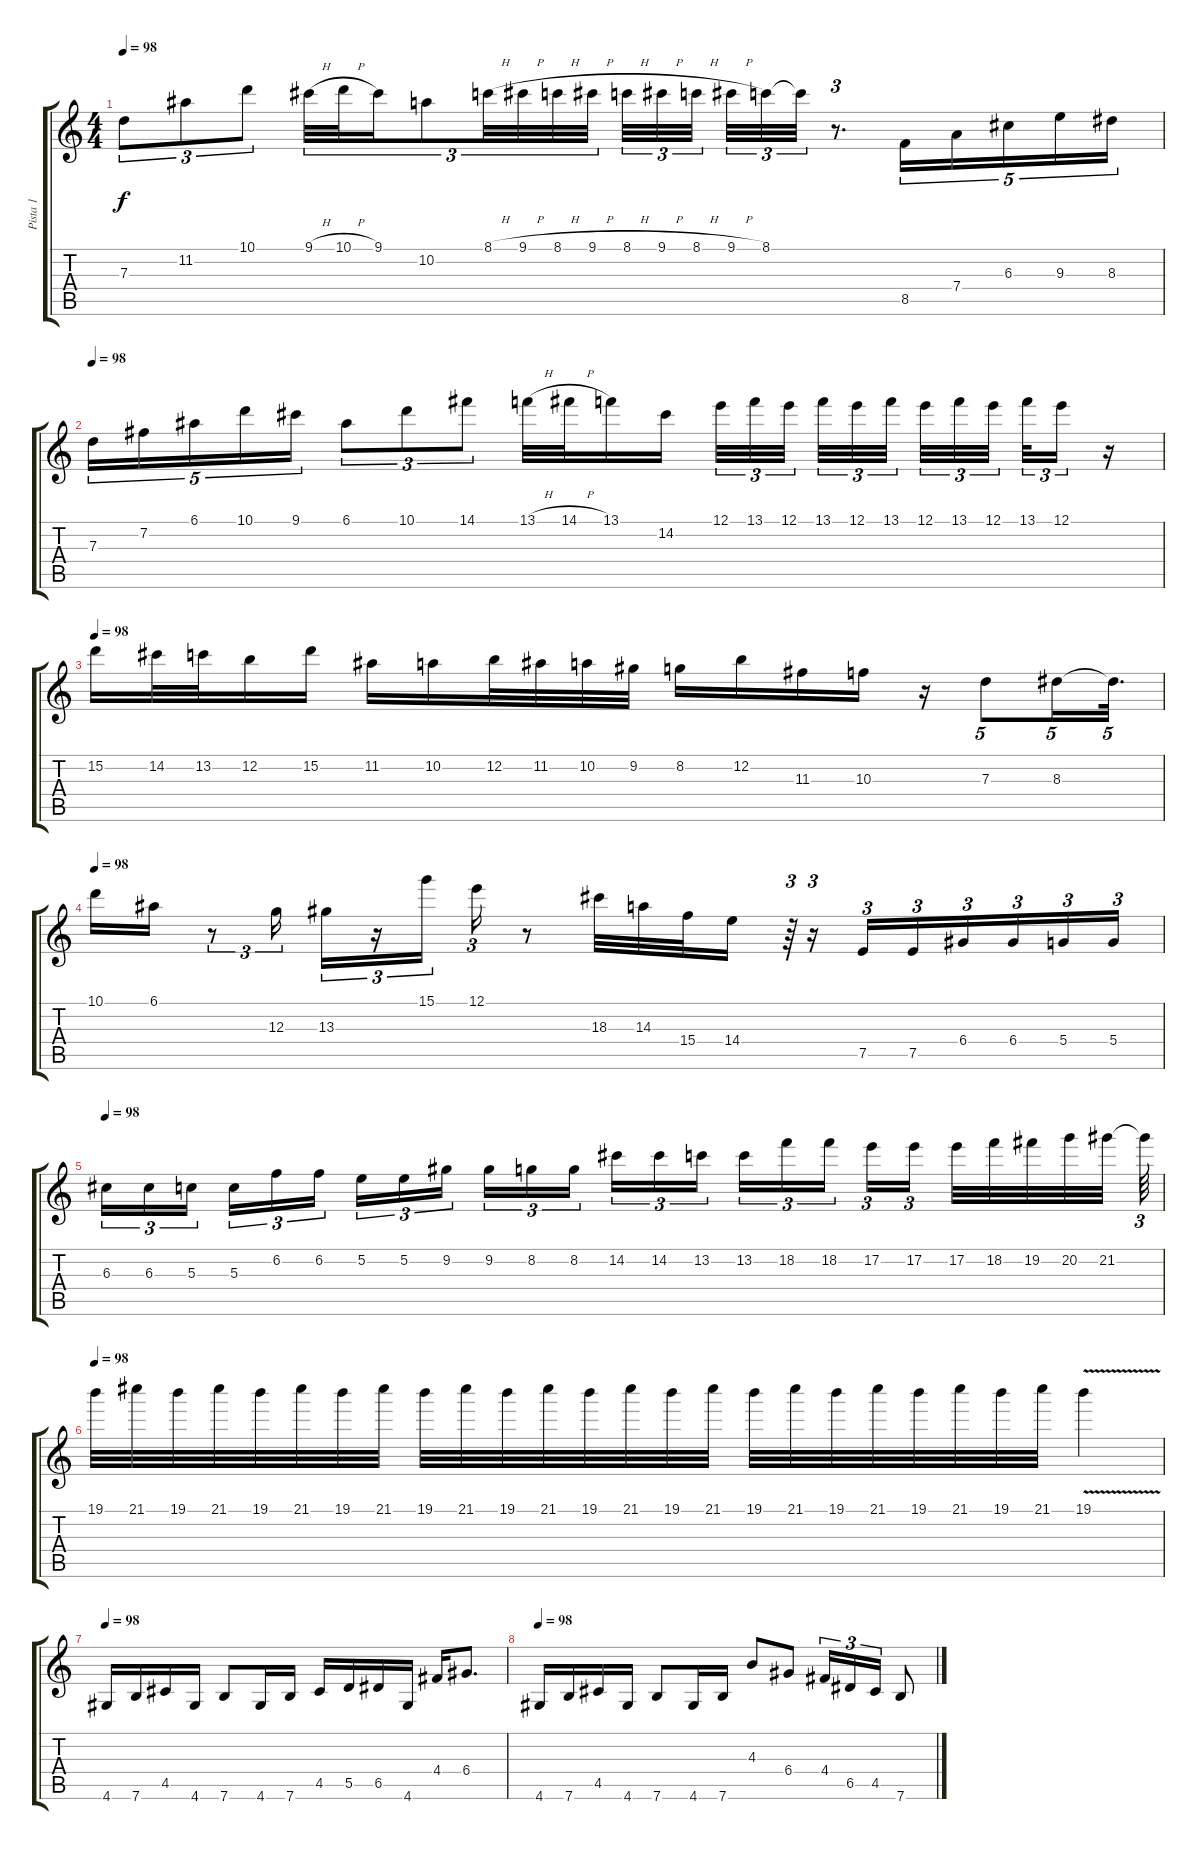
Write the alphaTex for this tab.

\track ("Pista 1" "Pista 1") {instrument overdrivenguitar}
\staff {score tabs}
\tuning (E4 B3 G3 D3 A2 E2) {hide}
\ts (4 4)
\tempo 98
\clef g2
\ks c
7.3.8{tu (3 2) dy f} 11.2.8{tu (3 2)} 10.1.8{tu (3 2)} 9.1{h}.32{tu (3 2)} 10.1{h}.32{tu (3 2)} 9.1.16{tu (3 2)} 10.2.8{tu (3 2)} 8.1{h}.32{tu (3 2)} 9.1{h}.32{tu (3 2)} 8.1{h}.32{tu (3 2)} 9.1{h}.32{tu (3 2)} 8.1{h}.32{tu (3 2)} 9.1{h}.32{tu (3 2)} 8.1{h}.32{tu (3 2) beam splitsecondary} 9.1{h}.32{tu (3 2)} 8.1.32{tu (3 2)} 8.1{t}.32{tu (3 2)} r.8{d tu (3 2)} 8.5.16{tu (5 4)} 7.4.16{tu (5 4)} 6.3.16{tu (5 4)} 9.3.16{tu (5 4)} 8.3.16{tu (5 4)} |
\tempo 98
7.3.16{tu (5 4)} 7.2.16{tu (5 4)} 6.1.16{tu (5 4)} 10.1.16{tu (5 4)} 9.1.16{tu (5 4)} 6.1.8{tu (3 2)} 10.1.8{tu (3 2)} 14.1.8{tu (3 2)} 13.1{h}.32 14.1{h}.32 13.1.16 14.2.16{beam splitsecondary} 12.1.32{tu (3 2)} 13.1.32{tu (3 2)} 12.1.32{tu (3 2)} 13.1.32{tu (3 2)} 12.1.32{tu (3 2)} 13.1.32{tu (3 2) beam splitsecondary} 12.1.32{tu (3 2)} 13.1.32{tu (3 2)} 12.1.32{tu (3 2) beam splitsecondary} 13.1.32{tu (3 2)} 12.1.16{tu (3 2)} r.16 |
\tempo 98
15.2.16 14.2.32 13.2.32 12.2.16 15.2.16 11.2.16 10.2.16 12.2.32 11.2.32 10.2.32 9.2.32 8.2.16 12.2.16 11.3.16 10.3.16 r.16 7.3.8{tu (5 4)} 8.3.16{tu (5 4)} 8.3{t}.32{d tu (5 4)} |
\tempo 98
10.1.16 6.1.16 r.8{tu (3 2)} 12.3.16{tu (3 2)} 13.3.16{tu (3 2)} r.16{tu (3 2)} 15.1.16{tu (3 2)} 12.1.16{tu (3 2)} r.8 18.3.32 14.3.32 15.4.32 14.4.16 r.64{tu (3 2)} r.16{tu (3 2)} 7.5.16{tu (3 2)} 7.5.16{tu (3 2)} 6.4.16{tu (3 2)} 6.4.16{tu (3 2)} 5.4.16{tu (3 2)} 5.4.16{tu (3 2)} |
\tempo 98
6.3.16{tu (3 2)} 6.3.16{tu (3 2)} 5.3.16{tu (3 2) beam splitsecondary} 5.3.16{tu (3 2)} 6.2.16{tu (3 2)} 6.2.16{tu (3 2)} 5.2.16{tu (3 2)} 5.2.16{tu (3 2)} 9.2.16{tu (3 2) beam splitsecondary} 9.2.16{tu (3 2)} 8.2.16{tu (3 2)} 8.2.16{tu (3 2)} 14.2.16{tu (3 2)} 14.2.16{tu (3 2)} 13.2.16{tu (3 2) beam splitsecondary} 13.2.16{tu (3 2)} 18.2.16{tu (3 2)} 18.2.16{tu (3 2)} 17.2.16{tu (3 2)} 17.2.16{tu (3 2) beam splitsecondary} 17.2.32 18.2.32 19.2.32 20.2.32 21.2.32{beam splitsecondary} 21.2{t}.64{tu (3 2)} |
\tempo 98
19.1.32 21.1.32 19.1.32 21.1.32 19.1.32 21.1.32 19.1.32 21.1.32 19.1.32 21.1.32 19.1.32 21.1.32 19.1.32 21.1.32 19.1.32 21.1.32 19.1.32 21.1.32 19.1.32 21.1.32 19.1.32 21.1.32 19.1.32 21.1.32 19.1{v}.4 |
\tempo 98
4.6.16 7.6.16 4.5.16 4.6.16 7.6.8 4.6.16 7.6.16 4.5.16 5.5.16 6.5.16 4.6.16 4.4.16 6.4.8{d} |
\tempo 98
4.6.16 7.6.16 4.5.16 4.6.16 7.6.8 4.6.16 7.6.16 4.3.8 6.4.8 4.4.16{tu (3 2)} 6.5.16{tu (3 2)} 4.5.16{tu (3 2)} 7.6.8
